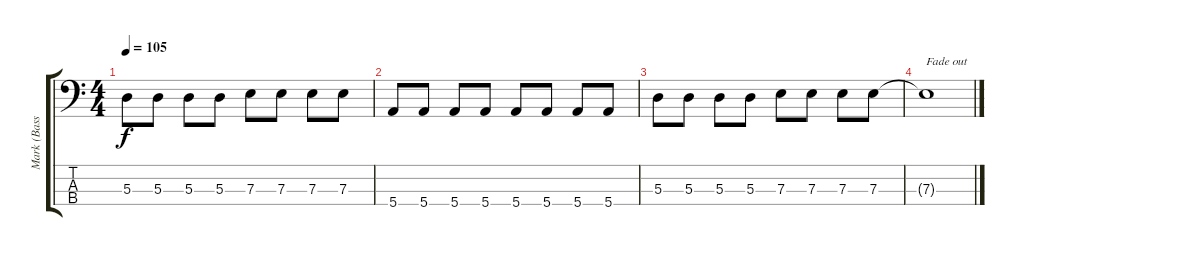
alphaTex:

\track ("Mark (Bass)" "Mark (Bass") {instrument electricbasspick}
\staff {score tabs}
\tuning (G2 D2 A1 E1) {hide}
\ts (4 4)
\tempo 105
\clef f4
\ks c
5.3.8{dy f} 5.3.8 5.3.8 5.3.8 7.3.8 7.3.8 7.3.8 7.3.8 |
5.4.8 5.4.8 5.4.8 5.4.8 5.4.8 5.4.8 5.4.8 5.4.8 |
5.3.8 5.3.8 5.3.8 5.3.8 7.3.8 7.3.8 7.3.8 7.3.8 |
7.3{t}.1{txt "Fade out"}
